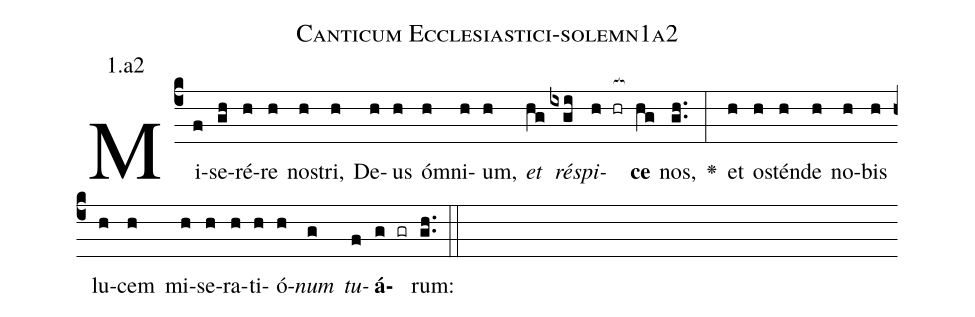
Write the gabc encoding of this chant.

name: Canticum Ecclesiastici-solemn1a2;
annotation: 1.a2;
%%
(c4)Mi(f)se(gh)ré(h)re(h) no(h)stri,(h) De(h)us(h) óm(h)ni(h)um,(h) <i>et</i>(hg) <i>ré</i>(ixgi)<i>spi</i>(h hr[ocb:1{])<b>ce</b>(hg[ocb:0}]) nos,(gh..) <v>\greheightstar</v>(:) et(h) o(h)stén(h)de(h) no(h)bis(h) lu(h)cem(h) mi(h)se(h)ra(h)ti(h)ó(h)<i>num</i>(g) <i>tu</i>(f)<b>á</b>(g gr)rum:(gh..) (::)


%E(h) u(h) o(g) u(f) a(g) e.(gh..) (::)
